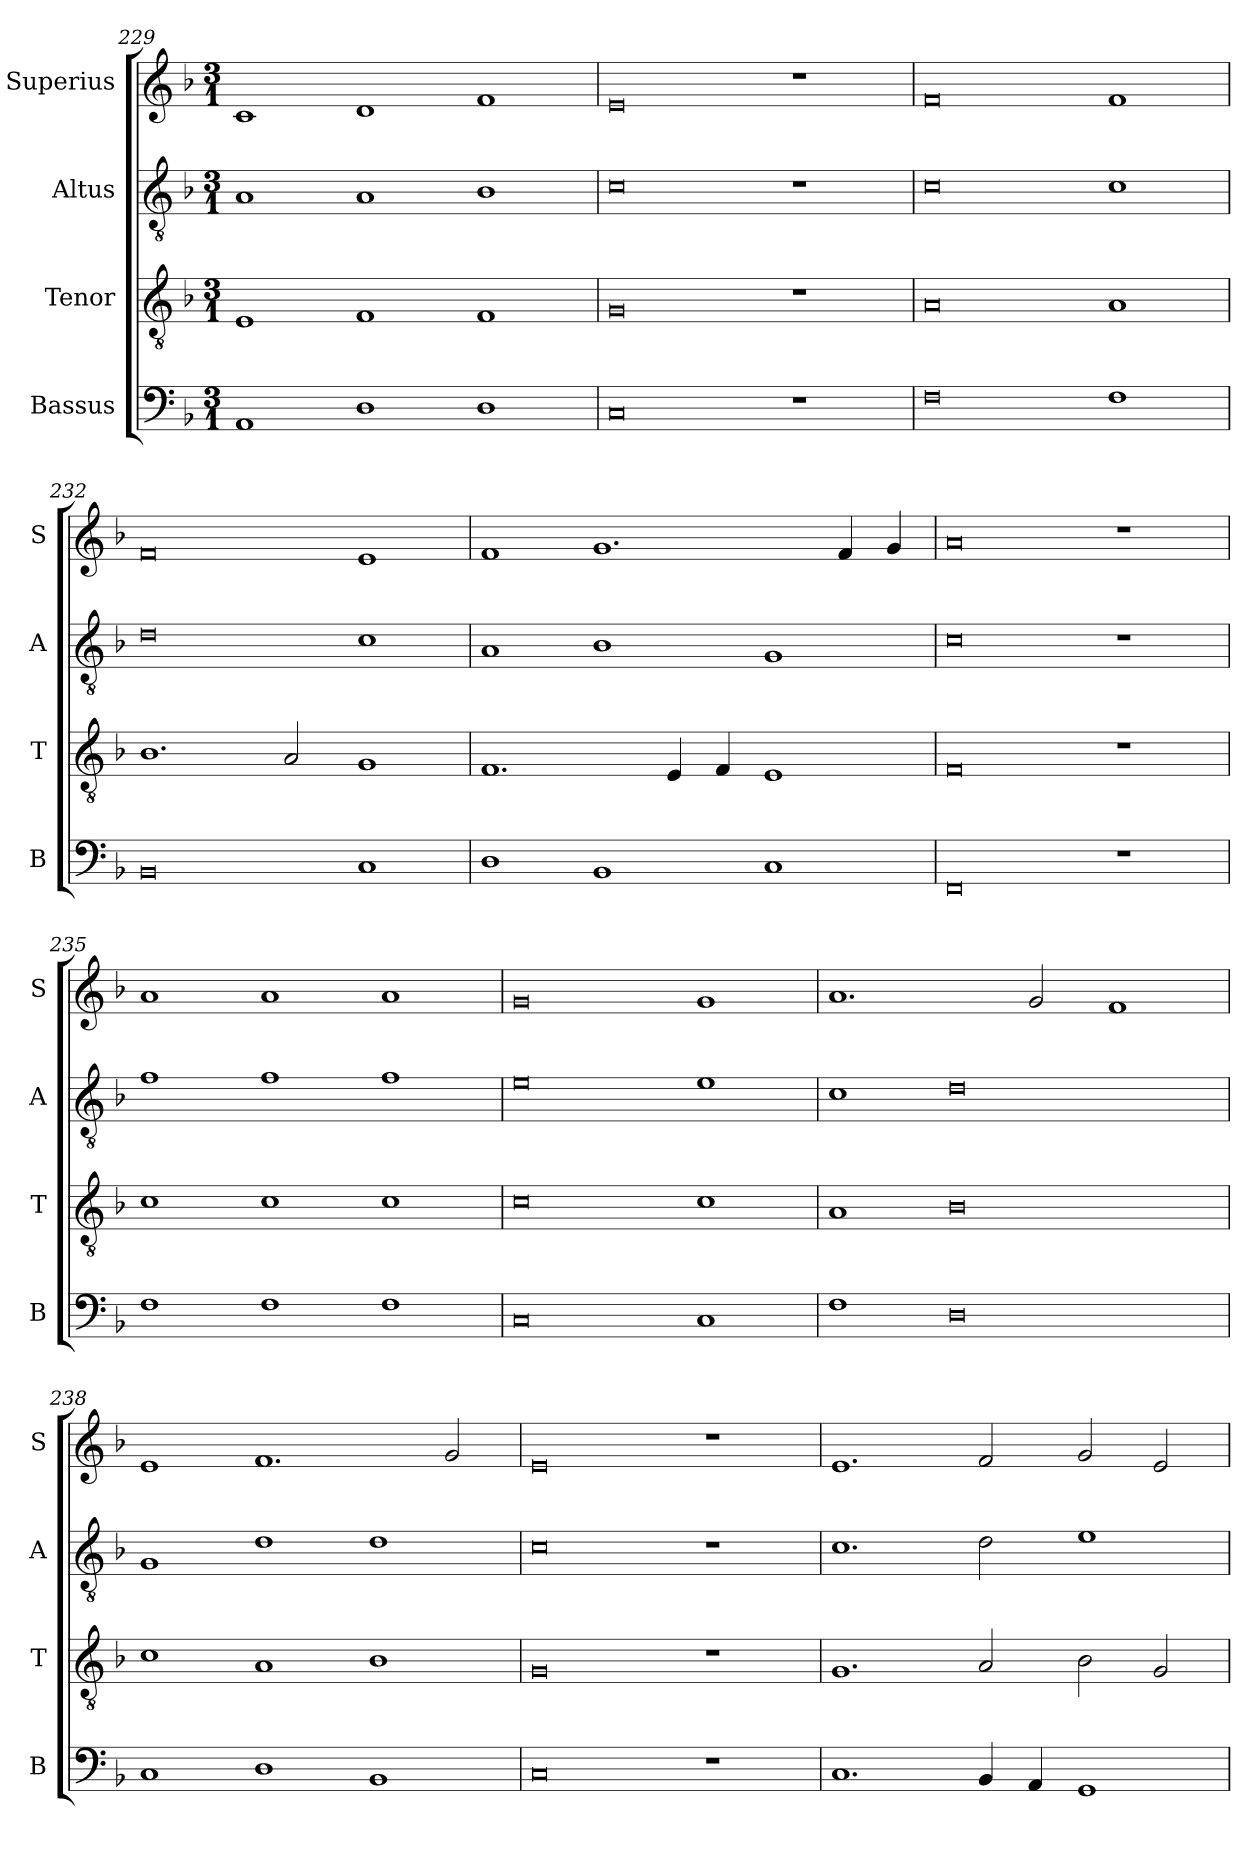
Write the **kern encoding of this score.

**kern	**kern	**kern	**kern
*part4	*part3	*part2	*part1
*staff4	*staff3	*staff2	*staff1
*I"Bassus	*I"Tenor	*I"Altus	*I"Superius
*I'B	*I'T	*I'A	*I'S
*clefF4	*clefGv2	*clefGv2	*clefG2
*k[b-]	*k[b-]	*k[b-]	*k[b-]
*M3/1	*M3/1	*M3/1	*M3/1
=229	=229	=229	=229
1AA	1E	1A	1c
1D	1F	1A	1d
1D	1F	1B-	1f
=230	=230	=230	=230
0C	0G	0c	0e
1r	1r	1r	1r
=231	=231	=231	=231
0F	0A	0c	0f
1F	1A	1c	1f
=232	=232	=232	=232
0BB-	1.B-	0d	0f
.	2A/	.	.
1C	1G	1c	1e
=233	=233	=233	=233
1D	1.F	1A	1f
1BB-	.	1B-	1.g
.	4E/	.	.
.	4F/	.	.
1C	1E	1G	.
.	.	.	4f/
.	.	.	4g/
=234	=234	=234	=234
0FF	0F	0c	0a
1r	1r	1r	1r
=235	=235	=235	=235
1F	1c	1f	1a
1F	1c	1f	1a
1F	1c	1f	1a
=236	=236	=236	=236
0C	0c	0e	0g
1C	1c	1e	1g
=237	=237	=237	=237
1F	1A	1c	1.a
0D	0B-	0d	.
.	.	.	2g/
.	.	.	1f
=238	=238	=238	=238
1C	1c	1G	1e
1D	1A	1d	1.f
1BB-	1B-	1d	.
.	.	.	2g/
=239	=239	=239	=239
0C	0G	0c	0e
1r	1r	1r	1r
=240	=240	=240	=240
1.C	1.G	1.c	1.e
4BB-/	2A/	2d\	2f/
4AA/	.	.	.
1GG	2B-\	1e	2g/
.	2G/	.	2e/
=	=	=	=
*-	*-	*-	*-
